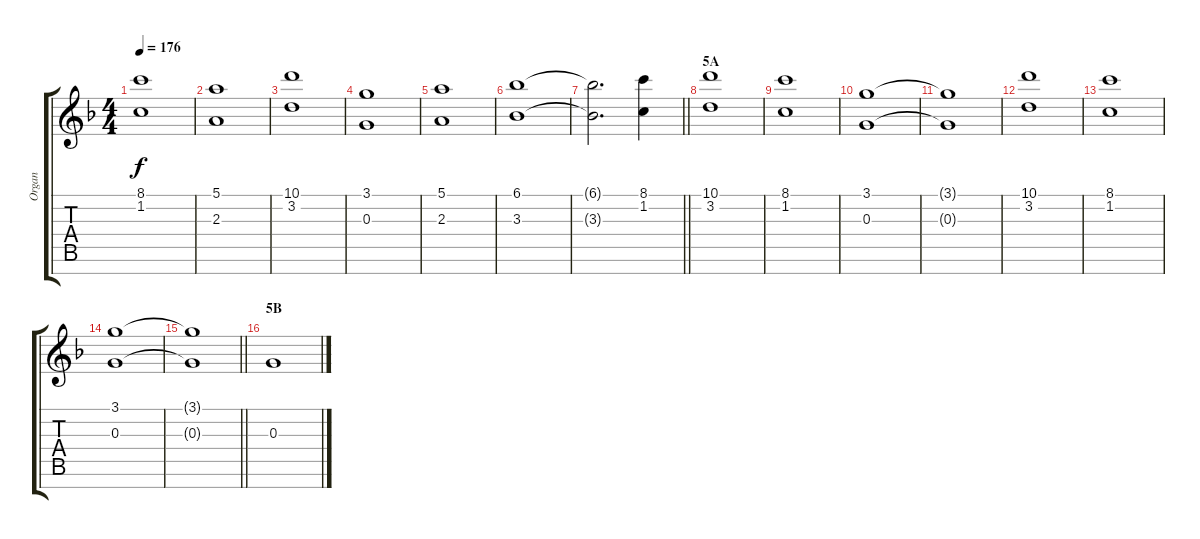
\track ("Organ" "Organ") {instrument rockorgan}
\staff {score tabs}
\tuning (E5 B4 G4 D4 A3 E3 B2) {hide}
\ts (4 4)
\tempo 176
\clef g2
\ks f
(8.1 1.2).1{dy f} |
(5.1 2.3).1 |
(10.1 3.2).1 |
(3.1 0.3).1 |
(5.1 2.3).1 |
(6.1 3.3).1 |
\barLineRight lightlight
(6.1{t} 3.3{t}).2{d} (8.1 1.2).4 |
\section ("" "5A")
(10.1 3.2).1 |
(8.1 1.2).1 |
(3.1 0.3).1 |
(3.1{t} 0.3{t}).1 |
(10.1 3.2).1 |
(8.1 1.2).1 |
(3.1 0.3).1 |
\barLineRight lightlight
(3.1{t} 0.3{t}).1 |
\section ("" "5B")
0.3.1
